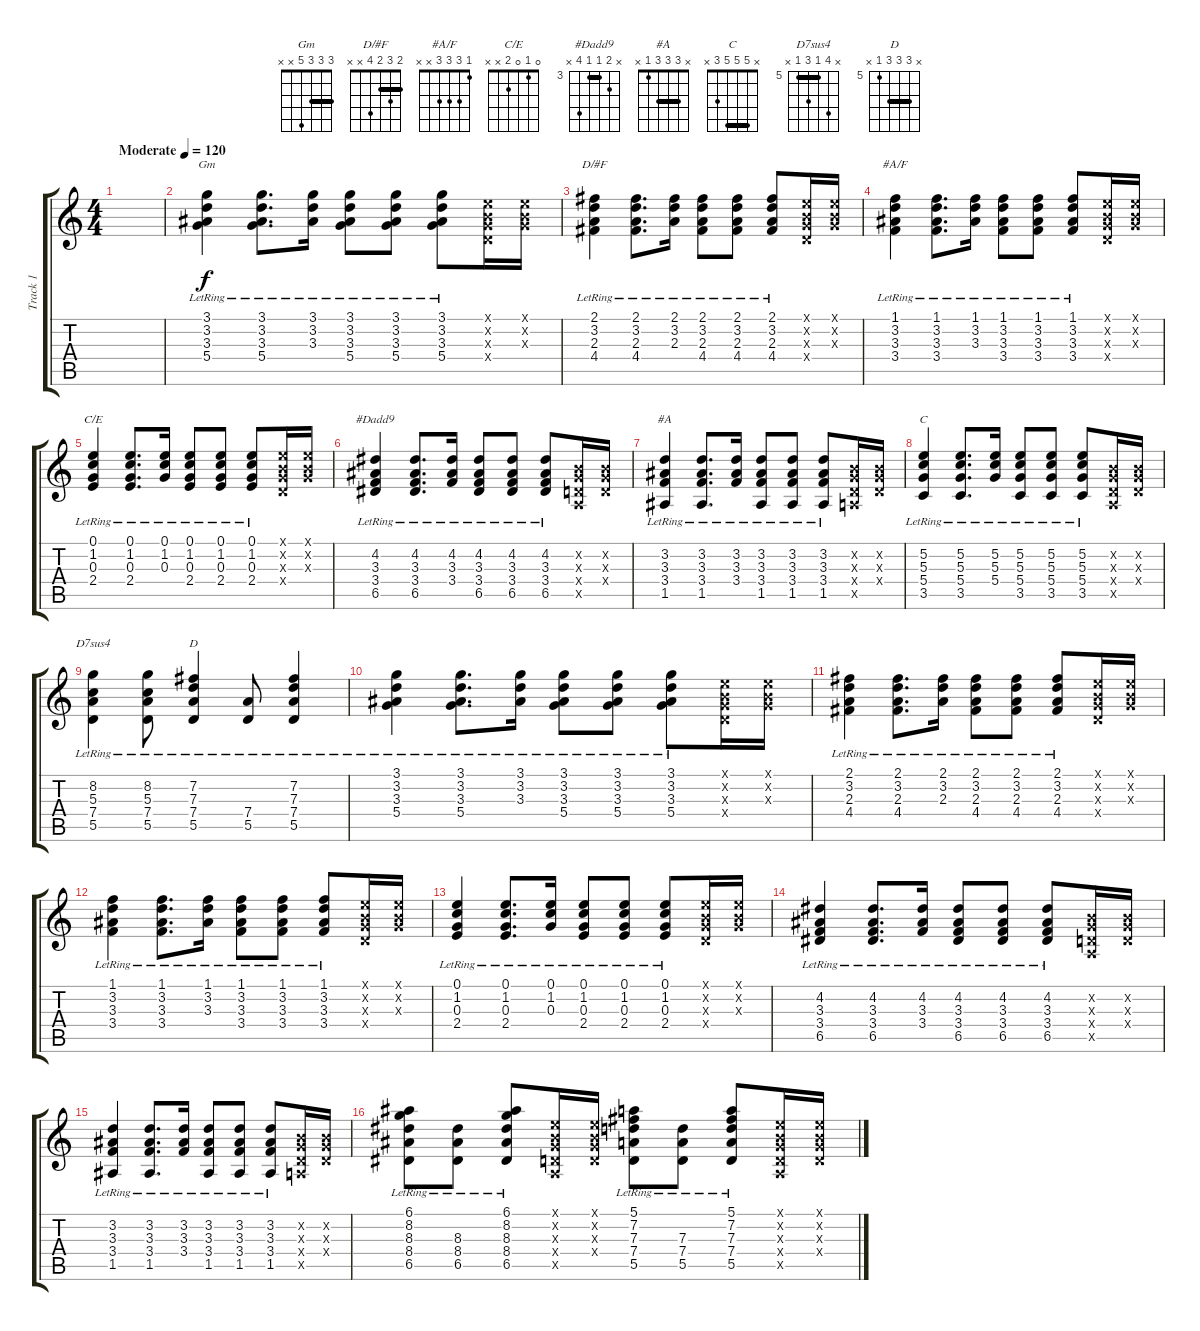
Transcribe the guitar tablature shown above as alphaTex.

\track ("Track 1" "Track 1") {instrument acousticguitarnylon}
\staff {score tabs}
\tuning (E4 B3 G3 D3 A2 E2) {hide}
\chord ("Gm" 3 3 3 5 x x) {barre 3}
\chord ("D/#F" 2 3 2 4 x x) {barre 2}
\chord ("#A/F" 1 3 3 3 x x)
\chord ("C/E" 0 1 0 2 x x)
\chord ("#Dadd9" x 4 3 3 6 x) {firstfret 3 barre 3}
\chord ("#A" x 3 3 3 1 x) {barre 3}
\chord ("C" x 5 5 5 3 x) {barre 5}
\chord ("D7sus4" x 8 5 7 5 x) {firstfret 5 barre 5}
\chord ("D" x 7 7 7 5 x) {firstfret 5 barre 7}
\ts (4 4)
\tempo (120 "Moderate")
\clef g2
\ks c
|
(3.1{lr} 3.2{lr} 3.3{lr} 5.4{lr}).4{ch "Gm"} (3.1{lr} 3.2{lr} 3.3{lr} 5.4{lr}).8{d} (3.1{lr} 3.2{lr} 3.3{lr}).16 (3.1{lr} 3.2{lr} 3.3{lr} 5.4{lr}).8 (3.1{lr} 3.2{lr} 3.3{lr} 5.4{lr}).8 (3.1{lr} 3.2{lr} 3.3{lr} 5.4{lr}).8 (0.1{x} 0.2{x} 0.3{x} 0.4{x}).16 (0.1{x} 0.2{x} 0.3{x}).16 |
(2.1{lr} 3.2{lr} 2.3{lr} 4.4{lr}).4{ch "D/#F"} (2.1{lr} 3.2{lr} 2.3{lr} 4.4{lr}).8{d} (2.1{lr} 3.2{lr} 2.3{lr}).16 (2.1{lr} 3.2{lr} 2.3{lr} 4.4{lr}).8 (2.1{lr} 3.2{lr} 2.3{lr} 4.4{lr}).8 (2.1{lr} 3.2{lr} 2.3{lr} 4.4{lr}).8 (0.1{x} 0.2{x} 0.3{x} 0.4{x}).16 (0.1{x} 0.2{x} 0.3{x}).16 |
(1.1{lr} 3.2{lr} 3.3{lr} 3.4{lr}).4{ch "#A/F"} (1.1{lr} 3.2{lr} 3.3{lr} 3.4{lr}).8{d} (1.1{lr} 3.2{lr} 3.3{lr}).16 (1.1{lr} 3.2{lr} 3.3{lr} 3.4{lr}).8 (1.1{lr} 3.2{lr} 3.3{lr} 3.4{lr}).8 (1.1{lr} 3.2{lr} 3.3{lr} 3.4{lr}).8 (0.1{x} 0.2{x} 0.3{x} 0.4{x}).16 (0.1{x} 0.2{x} 0.3{x}).16 |
(0.1{lr} 1.2{lr} 0.3{lr} 2.4{lr}).4{ch "C/E"} (0.1{lr} 1.2{lr} 0.3{lr} 2.4{lr}).8{d} (0.1{lr} 1.2{lr} 0.3{lr}).16 (0.1{lr} 1.2{lr} 0.3{lr} 2.4{lr}).8 (0.1{lr} 1.2{lr} 0.3{lr} 2.4{lr}).8 (0.1{lr} 1.2{lr} 0.3{lr} 2.4{lr}).8 (0.1{x} 0.2{x} 0.3{x} 0.4{x}).16 (0.1{x} 0.2{x} 0.3{x}).16 |
(4.2{lr} 3.3{lr} 3.4{lr} 6.5{lr}).4{ch "#Dadd9"} (4.2{lr} 3.3{lr} 3.4{lr} 6.5{lr}).8{d} (4.2{lr} 3.3{lr} 3.4{lr}).16 (4.2{lr} 3.3{lr} 3.4{lr} 6.5{lr}).8 (4.2{lr} 3.3{lr} 3.4{lr} 6.5{lr}).8 (4.2{lr} 3.3{lr} 3.4{lr} 6.5{lr}).8 (0.2{x} 0.3{x} 0.4{x} 0.5{x}).16 (0.2{x} 0.3{x} 0.4{x}).16 |
(3.2{lr} 3.3{lr} 3.4{lr} 1.5{lr}).4{ch "#A"} (3.2{lr} 3.3{lr} 3.4{lr} 1.5{lr}).8{d} (3.2{lr} 3.3{lr} 3.4{lr}).16 (3.2{lr} 3.3{lr} 3.4{lr} 1.5{lr}).8 (3.2{lr} 3.3{lr} 3.4{lr} 1.5{lr}).8 (3.2{lr} 3.3{lr} 3.4{lr} 1.5{lr}).8 (0.2{x} 0.3{x} 0.4{x} 0.5{x}).16 (0.2{x} 0.3{x} 0.4{x}).16 |
(5.2{lr} 5.3{lr} 5.4{lr} 3.5{lr}).4{ch "C"} (5.2{lr} 5.3{lr} 5.4{lr} 3.5{lr}).8{d} (5.2{lr} 5.3{lr} 5.4{lr}).16 (5.2{lr} 5.3{lr} 5.4{lr} 3.5{lr}).8 (5.2{lr} 5.3{lr} 5.4{lr} 3.5{lr}).8 (5.2{lr} 5.3{lr} 5.4{lr} 3.5{lr}).8 (0.2{x} 0.3{x} 0.4{x} 0.5{x}).16 (0.2{x} 0.3{x} 0.4{x}).16 |
(8.2{lr} 5.3{lr} 7.4{lr} 5.5{lr}).4{ch "D7sus4"} (8.2{lr} 5.3{lr} 7.4{lr} 5.5{lr}).8 (7.2{lr} 7.3{lr} 7.4{lr} 5.5{lr}).4{ch "D"} (7.4{lr} 5.5{lr}).8 (7.2{lr} 7.3{lr} 7.4{lr} 5.5{lr}).4 |
(3.1{lr} 3.2{lr} 3.3{lr} 5.4{lr}).4 (3.1{lr} 3.2{lr} 3.3{lr} 5.4{lr}).8{d} (3.1{lr} 3.2{lr} 3.3{lr}).16 (3.1{lr} 3.2{lr} 3.3{lr} 5.4{lr}).8 (3.1{lr} 3.2{lr} 3.3{lr} 5.4{lr}).8 (3.1{lr} 3.2{lr} 3.3{lr} 5.4{lr}).8 (0.1{x} 0.2{x} 0.3{x} 0.4{x}).16 (0.1{x} 0.2{x} 0.3{x}).16 |
(2.1{lr} 3.2{lr} 2.3{lr} 4.4{lr}).4 (2.1{lr} 3.2{lr} 2.3{lr} 4.4{lr}).8{d} (2.1{lr} 3.2{lr} 2.3{lr}).16 (2.1{lr} 3.2{lr} 2.3{lr} 4.4{lr}).8 (2.1{lr} 3.2{lr} 2.3{lr} 4.4{lr}).8 (2.1{lr} 3.2{lr} 2.3{lr} 4.4{lr}).8 (0.1{x} 0.2{x} 0.3{x} 0.4{x}).16 (0.1{x} 0.2{x} 0.3{x}).16 |
(1.1{lr} 3.2{lr} 3.3{lr} 3.4{lr}).4 (1.1{lr} 3.2{lr} 3.3{lr} 3.4{lr}).8{d} (1.1{lr} 3.2{lr} 3.3{lr}).16 (1.1{lr} 3.2{lr} 3.3{lr} 3.4{lr}).8 (1.1{lr} 3.2{lr} 3.3{lr} 3.4{lr}).8 (1.1{lr} 3.2{lr} 3.3{lr} 3.4{lr}).8 (0.1{x} 0.2{x} 0.3{x} 0.4{x}).16 (0.1{x} 0.2{x} 0.3{x}).16 |
(0.1{lr} 1.2{lr} 0.3{lr} 2.4{lr}).4 (0.1{lr} 1.2{lr} 0.3{lr} 2.4{lr}).8{d} (0.1{lr} 1.2{lr} 0.3{lr}).16 (0.1{lr} 1.2{lr} 0.3{lr} 2.4{lr}).8 (0.1{lr} 1.2{lr} 0.3{lr} 2.4{lr}).8 (0.1{lr} 1.2{lr} 0.3{lr} 2.4{lr}).8 (0.1{x} 0.2{x} 0.3{x} 0.4{x}).16 (0.1{x} 0.2{x} 0.3{x}).16 |
(4.2{lr} 3.3{lr} 3.4{lr} 6.5{lr}).4 (4.2{lr} 3.3{lr} 3.4{lr} 6.5{lr}).8{d} (4.2{lr} 3.3{lr} 3.4{lr}).16 (4.2{lr} 3.3{lr} 3.4{lr} 6.5{lr}).8 (4.2{lr} 3.3{lr} 3.4{lr} 6.5{lr}).8 (4.2{lr} 3.3{lr} 3.4{lr} 6.5{lr}).8 (0.2{x} 0.3{x} 0.4{x} 0.5{x}).16 (0.2{x} 0.3{x} 0.4{x}).16 |
(3.2{lr} 3.3{lr} 3.4{lr} 1.5{lr}).4 (3.2{lr} 3.3{lr} 3.4{lr} 1.5{lr}).8{d} (3.2{lr} 3.3{lr} 3.4{lr}).16 (3.2{lr} 3.3{lr} 3.4{lr} 1.5{lr}).8 (3.2{lr} 3.3{lr} 3.4{lr} 1.5{lr}).8 (3.2{lr} 3.3{lr} 3.4{lr} 1.5{lr}).8 (0.2{x} 0.3{x} 0.4{x} 0.5{x}).16 (0.2{x} 0.3{x} 0.4{x}).16 |
(6.1{lr} 8.2{lr} 8.3{lr} 8.4{lr} 6.5{lr}).8 (8.3{lr} 8.4{lr} 6.5{lr}).8 (6.1{lr} 8.2{lr} 8.3{lr} 8.4{lr} 6.5{lr}).8 (0.1{x} 0.2{x} 0.3{x} 0.4{x} 0.5{x}).16 (0.1{x} 0.2{x} 0.3{x} 0.4{x}).16 (5.1{lr} 7.2{lr} 7.3{lr} 7.4{lr} 5.5{lr}).8 (7.3{lr} 7.4{lr} 5.5{lr}).8 (5.1{lr} 7.2{lr} 7.3{lr} 7.4{lr} 5.5{lr}).8 (0.1{x} 0.2{x} 0.3{x} 0.4{x} 0.5{x}).16 (0.1{x} 0.2{x} 0.3{x} 0.4{x}).16
